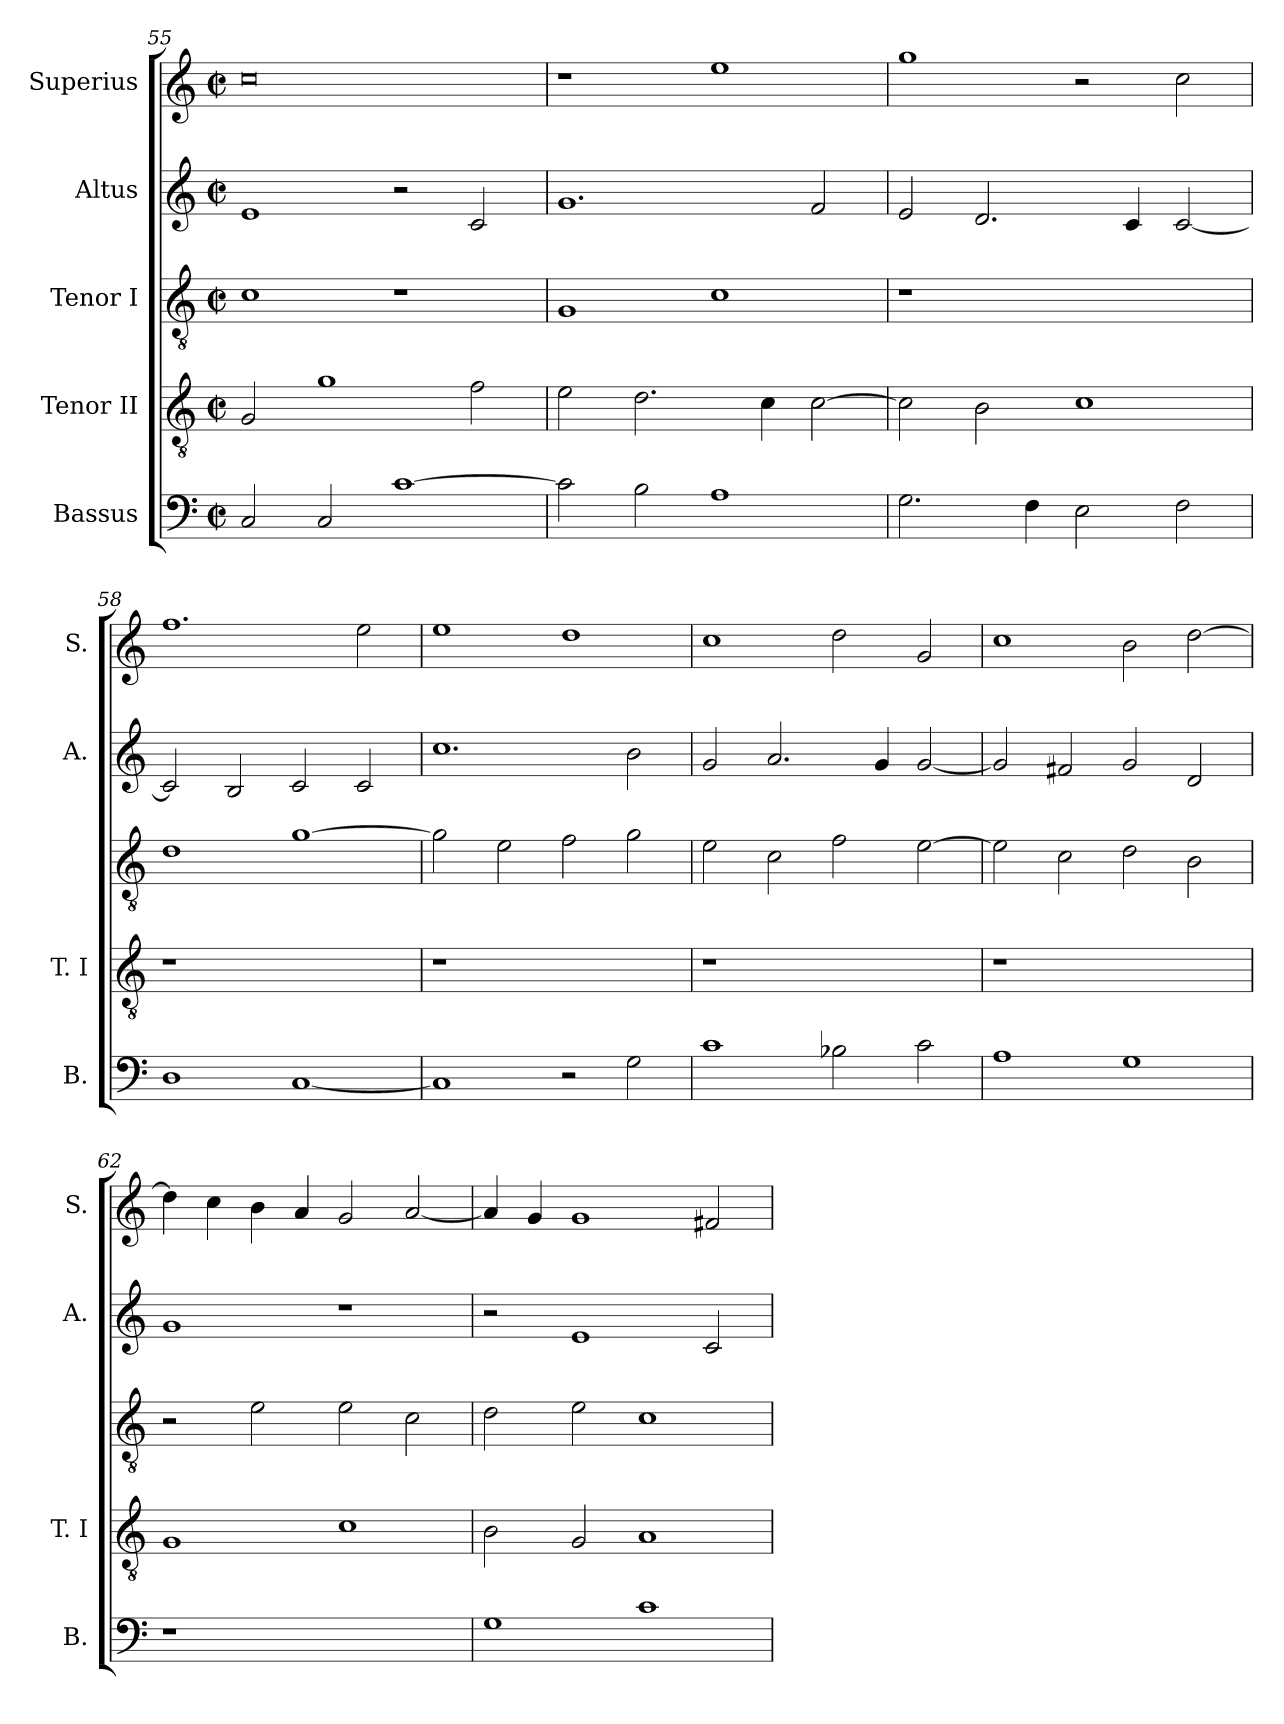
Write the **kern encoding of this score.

**kern	**kern	**kern	**kern	**kern
*part5	*part4	*part3	*part2	*part1
*staff5	*staff4	*staff3	*staff2	*staff1
*I"Bassus	*I"Tenor II	*I"Tenor I	*I"Altus	*I"Superius
*I'B.	*I'T. I	*	*I'A.	*I'S.
!!LO:LB:g=z
*clefF4	*clefGv2	*clefGv2	*clefG2	*clefG2
*	*ITrd7c12	*ITrd7c12	*	*
*k[]	*k[]	*k[]	*k[]	*k[]
*C:	*C:	*C:	*C:	*C:
*M2/2	*M2/2	*M2/2	*M2/2	*M2/2
*met(c|)	*met(c|)	*met(c|)	*met(c|)	*met(c|)
=55	=55	=55	=55	=55
2Ci/	2GGi/	1Ci	1ei	0cci
2Ci/	1Gi	.	.	.
[>1ci	.	1r	2r	.
.	2Fi\	.	2ci/	.
=56	=56	=56	=56	=56
2ci\]	2Ei\	1GGi	1.gi	1r
2Bi\	2.Di\	.	.	.
1Ai	.	1Ci	.	1eei
.	4Ci\	.	.	.
.	[>2Ci\	.	2fi/	.
=57	=57	=57	=57	=57
!	!	!LO:N:vis=1	!	!
2.Gi\	2Ci\]	1r	2ei/	1ggi
.	2BBi\	.	2.di/	.
4Fi\	.	.	.	.
2Ei\	1Ci	1ryy	.	2r
.	.	.	4ci/	.
2Fi\	.	.	[<2ci/	2cci\
=58	=58	=58	=58	=58
!	!LO:N:vis=1	!	!	!
1Di	1r	1Di	2ci/]	1.ffi
.	.	.	2Bi/	.
[<1Ci	1ryy	[>1Gi	2ci/	.
.	.	.	2ci/	2eei\
=59	=59	=59	=59	=59
!	!LO:N:vis=1	!	!	!
1Ci]	1r	2Gi\]	1.cci	1eei
.	.	2Ei\	.	.
2r	1ryy	2Fi\	.	1ddi
2Gi\	.	2Gi\	2bi\	.
!!LO:PB:g=z
=60	=60	=60	=60	=60
!	!LO:N:vis=1	!	!	!
1ci	1r	2Ei\	2gi/	1cci
.	.	2Ci\	2.ai/	.
2B-Xi\	1ryy	2Fi\	.	2ddi\
.	.	.	4gi/	.
2ci\	.	[>2Ei\	[<2gi/	2gi/
=61	=61	=61	=61	=61
!	!LO:N:vis=1	!	!	!
1Ai	1r	2Ei\]	2gi/]	1cci
.	.	2Ci\	2f#Xi/	.
1Gi	1ryy	2Di\	2gi/	2bi\
.	.	2BBi\	2di/	[>2ddi\
=62	=62	=62	=62	=62
!LO:N:vis=1	!	!	!	!
1r	1GGi	2r	1gi	4ddi\]
.	.	.	.	4cci\
.	.	2Ei\	.	4bi\
.	.	.	.	4ai/
1ryy	1Ci	2Ei\	1r	2gi/
.	.	2Ci\	.	[<2ai/
=63	=63	=63	=63	=63
1Gi	2BBi\	2Di\	2r	4ai/]
.	.	.	.	4gi/
.	2GGi/	2Ei\	1ei	1gi
1ci	1AAi	1Ci	.	.
.	.	.	2ci/	2f#Xi/
=	=	=	=	=
*-	*-	*-	*-	*-
